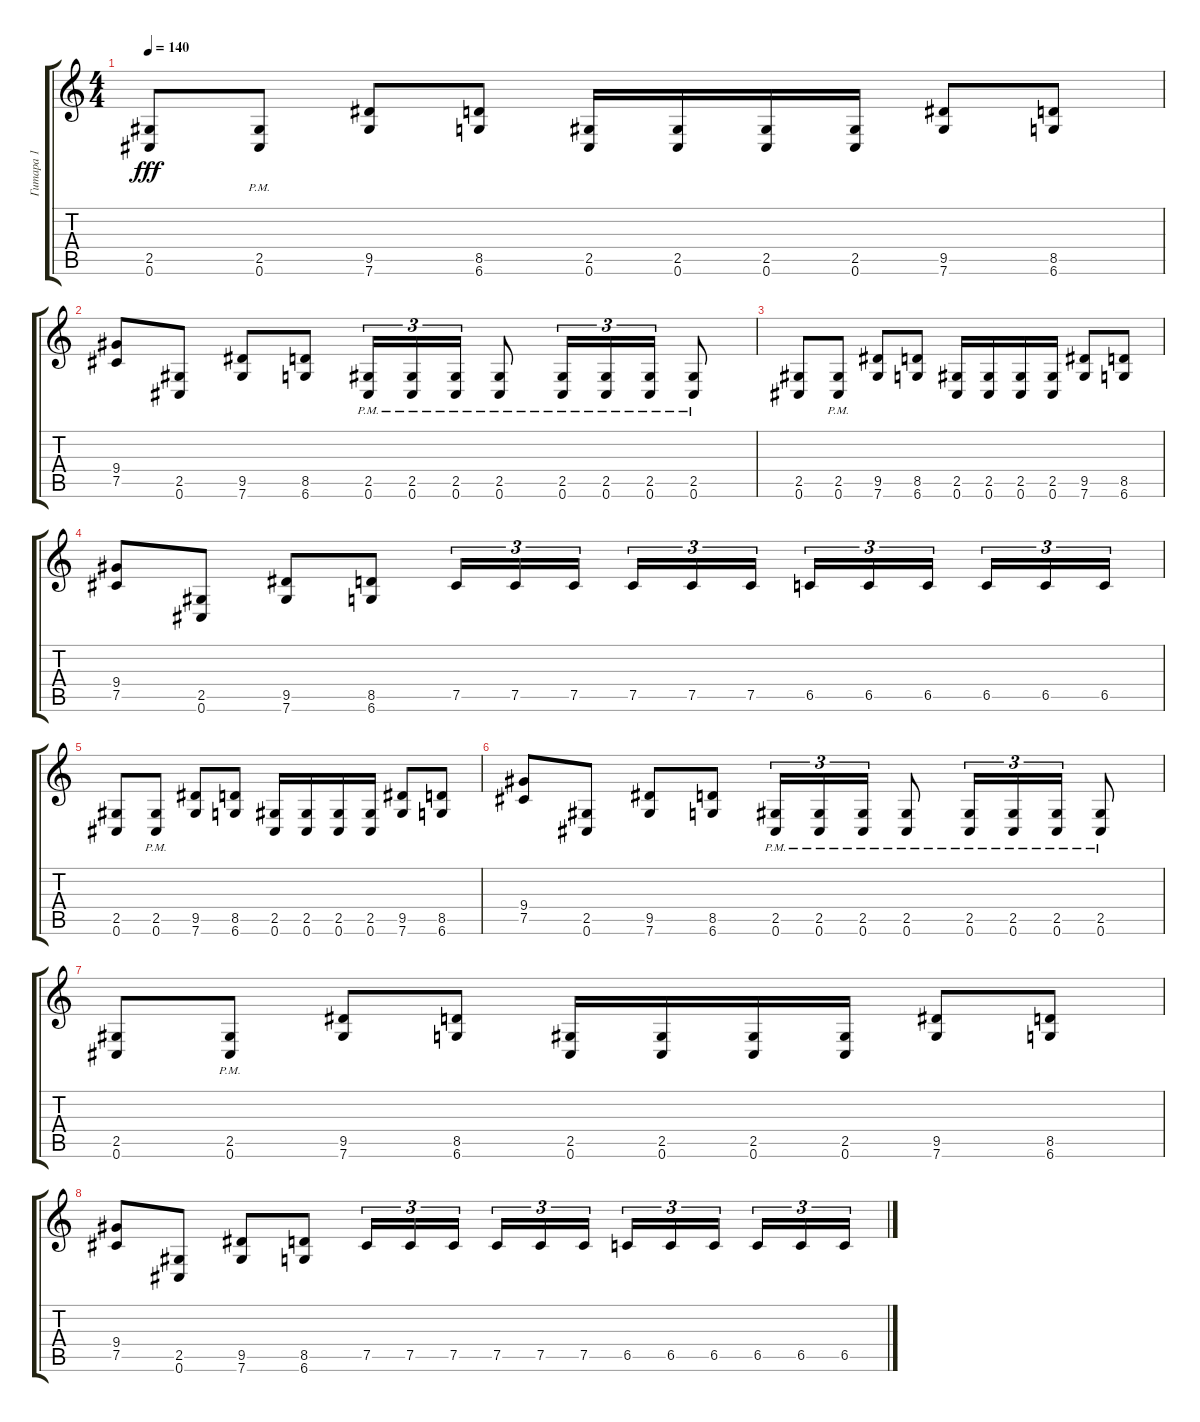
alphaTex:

\track ("Гитара 1" "Гитара 1") {instrument distortionguitar}
\staff {score tabs}
\tuning (Db4 Ab3 E3 B2 Gb2 Db2) {hide}
\ts (4 4)
\tempo 140
\clef g2
\ks c
(2.5 0.6).8{dy fff} (2.5{pm} 0.6{pm}).8 (9.5 7.6).8 (8.5 6.6).8 (2.5 0.6).16 (2.5 0.6).16 (2.5 0.6).16 (2.5 0.6).16 (9.5 7.6).8 (8.5 6.6).8 |
(9.4 7.5).8 (2.5 0.6).8 (9.5 7.6).8 (8.5 6.6).8 (2.5{pm} 0.6{pm}).16{tu (3 2)} (2.5{pm} 0.6{pm}).16{tu (3 2)} (2.5{pm} 0.6{pm}).16{tu (3 2)} (2.5{pm} 0.6{pm}).8 (2.5{pm} 0.6{pm}).16{tu (3 2)} (2.5{pm} 0.6{pm}).16{tu (3 2)} (2.5{pm} 0.6{pm}).16{tu (3 2)} (2.5{pm} 0.6{pm}).8 |
(2.5 0.6).8 (2.5{pm} 0.6{pm}).8 (9.5 7.6).8 (8.5 6.6).8 (2.5 0.6).16 (2.5 0.6).16 (2.5 0.6).16 (2.5 0.6).16 (9.5 7.6).8 (8.5 6.6).8 |
(9.4 7.5).8 (2.5 0.6).8 (9.5 7.6).8 (8.5 6.6).8 7.5.16{tu (3 2)} 7.5.16{tu (3 2)} 7.5.16{tu (3 2) beam splitsecondary} 7.5.16{tu (3 2)} 7.5.16{tu (3 2)} 7.5.16{tu (3 2)} 6.5.16{tu (3 2)} 6.5.16{tu (3 2)} 6.5.16{tu (3 2) beam splitsecondary} 6.5.16{tu (3 2)} 6.5.16{tu (3 2)} 6.5.16{tu (3 2)} |
(2.5 0.6).8 (2.5{pm} 0.6{pm}).8 (9.5 7.6).8 (8.5 6.6).8 (2.5 0.6).16 (2.5 0.6).16 (2.5 0.6).16 (2.5 0.6).16 (9.5 7.6).8 (8.5 6.6).8 |
(9.4 7.5).8 (2.5 0.6).8 (9.5 7.6).8 (8.5 6.6).8 (2.5{pm} 0.6{pm}).16{tu (3 2)} (2.5{pm} 0.6{pm}).16{tu (3 2)} (2.5{pm} 0.6{pm}).16{tu (3 2)} (2.5{pm} 0.6{pm}).8 (2.5{pm} 0.6{pm}).16{tu (3 2)} (2.5{pm} 0.6{pm}).16{tu (3 2)} (2.5{pm} 0.6{pm}).16{tu (3 2)} (2.5{pm} 0.6{pm}).8 |
(2.5 0.6).8 (2.5{pm} 0.6{pm}).8 (9.5 7.6).8 (8.5 6.6).8 (2.5 0.6).16 (2.5 0.6).16 (2.5 0.6).16 (2.5 0.6).16 (9.5 7.6).8 (8.5 6.6).8 |
(9.4 7.5).8 (2.5 0.6).8 (9.5 7.6).8 (8.5 6.6).8 7.5.16{tu (3 2)} 7.5.16{tu (3 2)} 7.5.16{tu (3 2) beam splitsecondary} 7.5.16{tu (3 2)} 7.5.16{tu (3 2)} 7.5.16{tu (3 2)} 6.5.16{tu (3 2)} 6.5.16{tu (3 2)} 6.5.16{tu (3 2) beam splitsecondary} 6.5.16{tu (3 2)} 6.5.16{tu (3 2)} 6.5.16{tu (3 2)}
